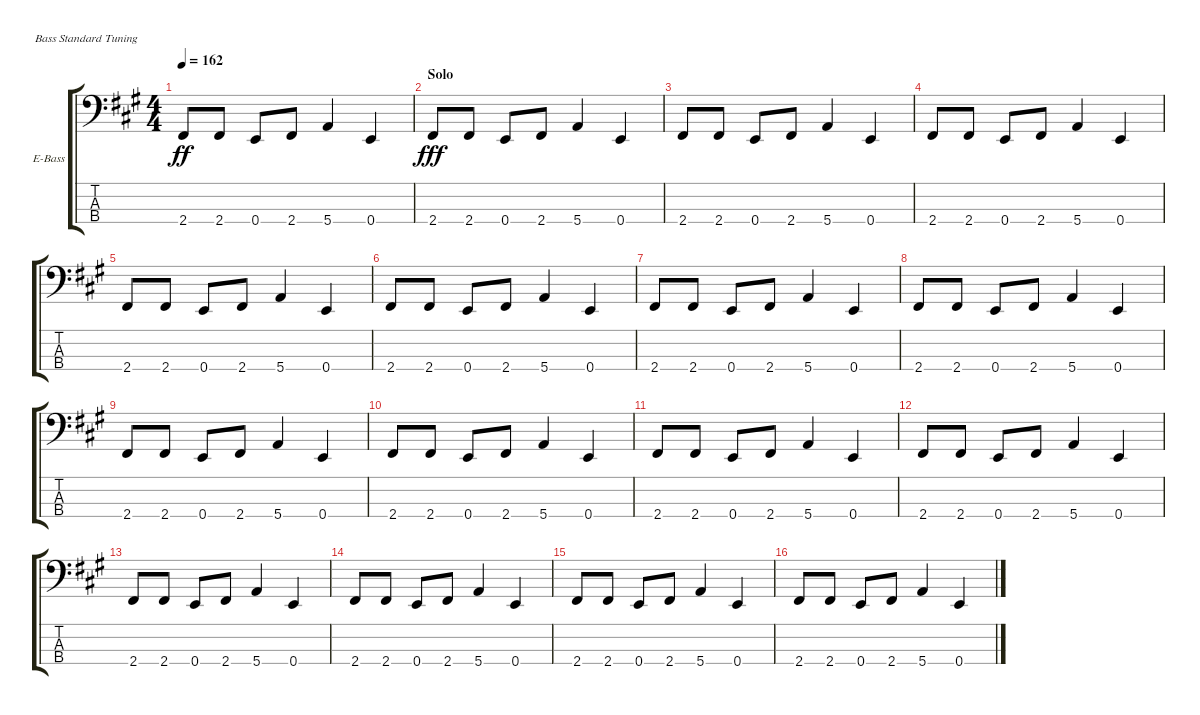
\defaultSystemsLayout 4
\bracketExtendMode groupsimilarinstruments
\firstSystemTrackNameOrientation horizontal
\otherSystemsTrackNameOrientation horizontal
\track ("Bass" "E-Bass") {instrument electricbassfinger}
\staff {score tabs}
\tuning (G2 D2 A1 E1)
\ts (4 4)
\tempo 162
\clef f4
\scale
1.07062
\ks a
2.4.8{dy ff} 2.4.8 0.4.8 2.4.8 5.4.4 0.4.4 |
\section ("" "Solo")
\scale
0.929382 2.4.8{dy fff} 2.4.8 0.4.8 2.4.8 5.4.4 0.4.4 |
\scale
1.07062 2.4.8 2.4.8 0.4.8 2.4.8 5.4.4 0.4.4 |
\scale
0.929382 2.4.8 2.4.8 0.4.8 2.4.8 5.4.4 0.4.4 |
\scale
1.07062 2.4.8 2.4.8 0.4.8 2.4.8 5.4.4 0.4.4 |
\scale
0.929382 2.4.8 2.4.8 0.4.8 2.4.8 5.4.4 0.4.4 |
\scale
1.07062 2.4.8 2.4.8 0.4.8 2.4.8 5.4.4 0.4.4 |
\scale
0.929382 2.4.8 2.4.8 0.4.8 2.4.8 5.4.4 0.4.4 |
\scale
1.07062 2.4.8 2.4.8 0.4.8 2.4.8 5.4.4 0.4.4 |
\scale
0.929382 2.4.8 2.4.8 0.4.8 2.4.8 5.4.4 0.4.4 |
\scale
1.07062 2.4.8 2.4.8 0.4.8 2.4.8 5.4.4 0.4.4 |
\scale
0.929382 2.4.8 2.4.8 0.4.8 2.4.8 5.4.4 0.4.4 |
\scale
1.07062 2.4.8 2.4.8 0.4.8 2.4.8 5.4.4 0.4.4 |
\scale
0.929382 2.4.8 2.4.8 0.4.8 2.4.8 5.4.4 0.4.4 |
\scale
1.07062 2.4.8 2.4.8 0.4.8 2.4.8 5.4.4 0.4.4 |
\scale
0.929382 2.4.8 2.4.8 0.4.8 2.4.8 5.4.4 0.4.4
